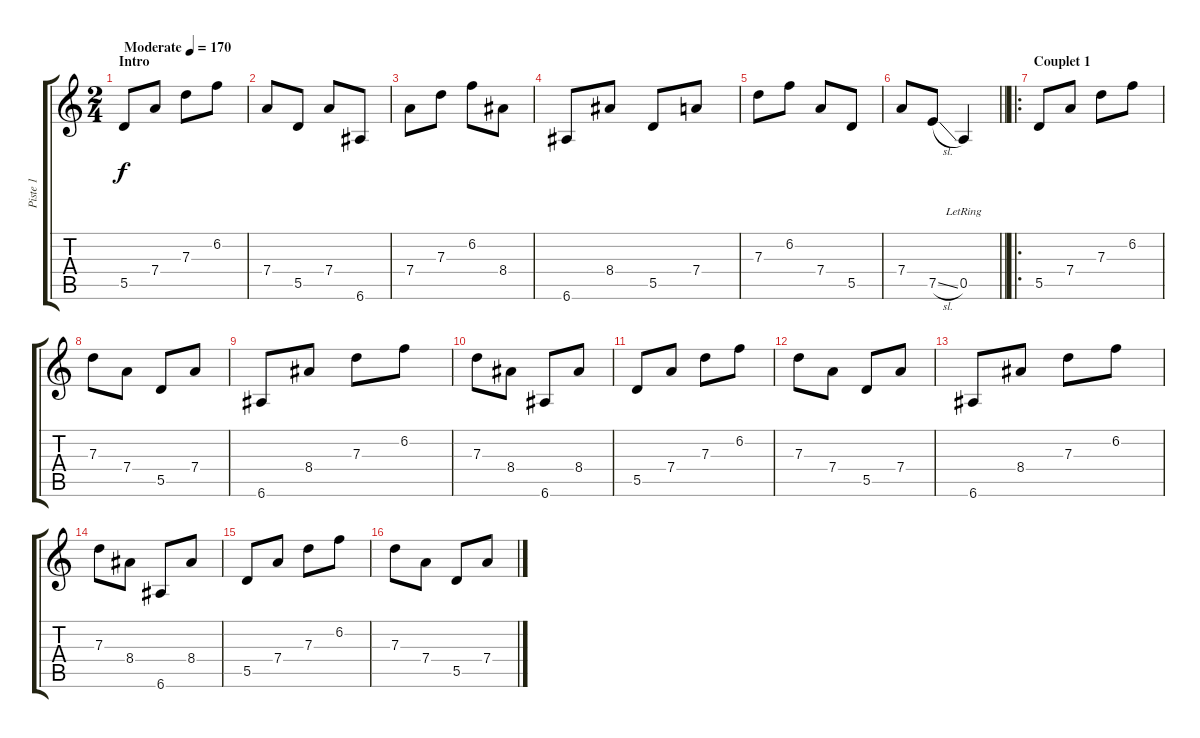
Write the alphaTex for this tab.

\track ("Piste 1" "Piste 1") {instrument acousticguitarnylon}
\staff {score tabs}
\tuning (E4 B3 G3 D3 A2 E2) {hide}
\ts (2 4)
\section ("" "Intro")
\tempo (170 "Moderate")
\clef g2
\ks c
5.5.8{dy f instrument acousticguitarnylon} 7.4.8 7.3.8 6.2.8 |
7.4.8 5.5.8 7.4.8 6.6.8 |
7.4.8 7.3.8 6.2.8 8.4.8 |
6.6.8 8.4.8 5.5.8 7.4.8 |
7.3.8 6.2.8 7.4.8 5.5.8 |
\barLineRight lightlight
7.4.8 7.5{sl}.8 0.5{lr}.4 |
\ro
\section ("" "Couplet 1")
5.5.8{lyrics (0 "") lyrics (1 "") lyrics (2 "") lyrics (3 "") lyrics (4 "")} 7.4.8 7.3.8 6.2.8 |
7.3.8 7.4.8 5.5.8 7.4.8 |
6.6.8 8.4.8 7.3.8 6.2.8 |
7.3.8 8.4.8 6.6.8 8.4.8 |
5.5.8 7.4.8 7.3.8 6.2.8 |
7.3.8 7.4.8 5.5.8 7.4.8 |
6.6.8 8.4.8 7.3.8 6.2.8 |
7.3.8 8.4.8 6.6.8 8.4.8 |
5.5.8 7.4.8 7.3.8 6.2.8 |
7.3.8 7.4.8 5.5.8 7.4.8
